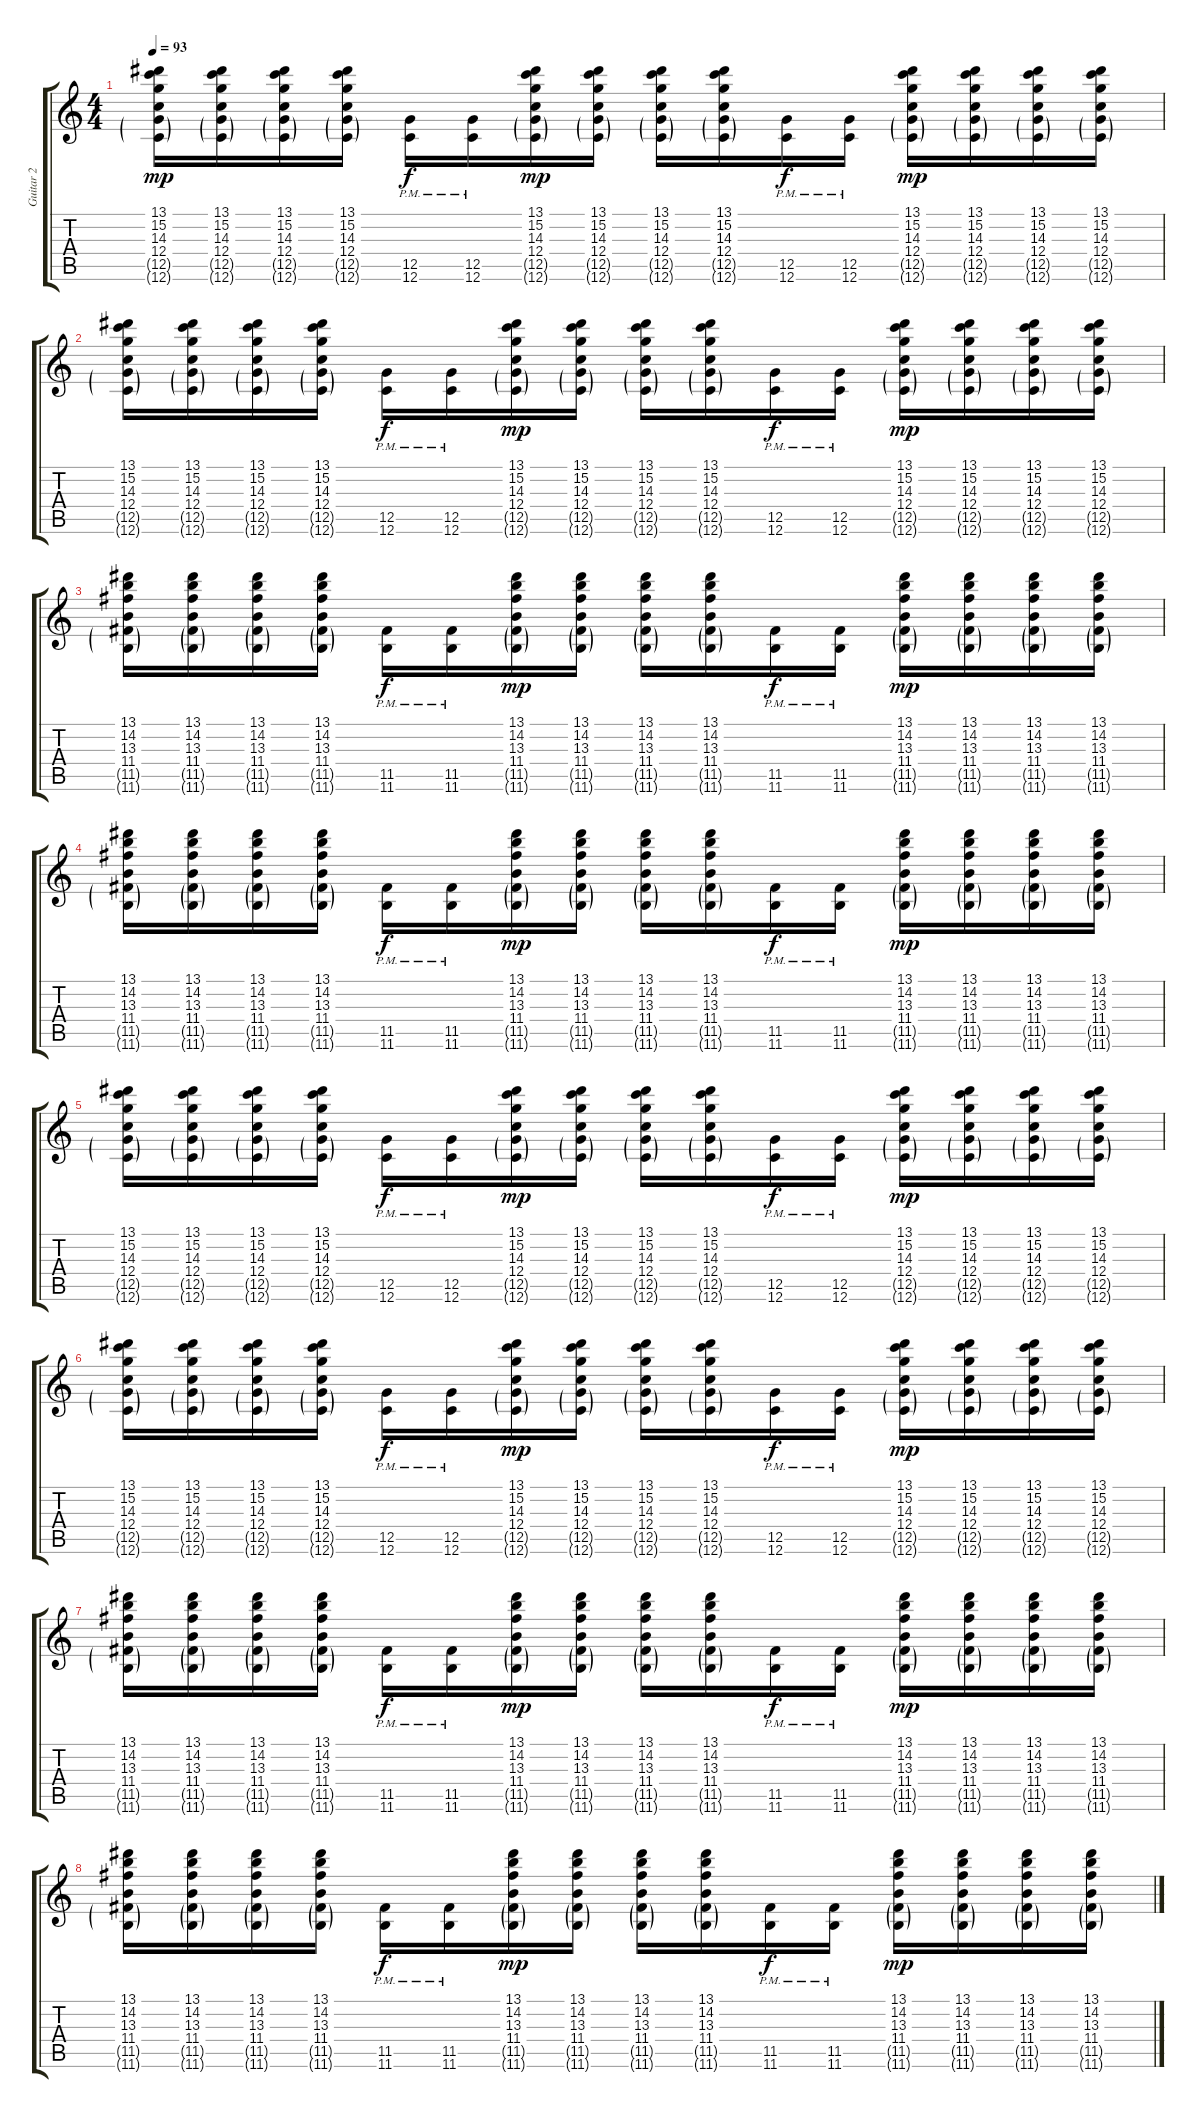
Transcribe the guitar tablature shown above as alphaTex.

\track ("Guitar 2" "Guitar 2") {instrument electricguitarclean}
\staff {score tabs}
\tuning (D4 A3 F3 C3 G2 C2) {hide}
\ts (4 4)
\tempo 93
\clef g2
\ks c
(13.1 15.2 14.3 12.4 12.5{g} 12.6{g}).16{dy mp} (13.1 15.2 14.3 12.4 12.5{g} 12.6{g}).16 (13.1 15.2 14.3 12.4 12.5{g} 12.6{g}).16 (13.1 15.2 14.3 12.4 12.5{g} 12.6{g}).16 (12.5{pm} 12.6{pm}).16{dy f} (12.5{pm} 12.6{pm}).16 (13.1 15.2 14.3 12.4 12.5{g} 12.6{g}).16{dy mp} (13.1 15.2 14.3 12.4 12.5{g} 12.6{g}).16 (13.1 15.2 14.3 12.4 12.5{g} 12.6{g}).16 (13.1 15.2 14.3 12.4 12.5{g} 12.6{g}).16 (12.5{pm} 12.6{pm}).16{dy f} (12.5{pm} 12.6{pm}).16 (13.1 15.2 14.3 12.4 12.5{g} 12.6{g}).16{dy mp} (13.1 15.2 14.3 12.4 12.5{g} 12.6{g}).16 (13.1 15.2 14.3 12.4 12.5{g} 12.6{g}).16 (13.1 15.2 14.3 12.4 12.5{g} 12.6{g}).16 |
(13.1 15.2 14.3 12.4 12.5{g} 12.6{g}).16 (13.1 15.2 14.3 12.4 12.5{g} 12.6{g}).16 (13.1 15.2 14.3 12.4 12.5{g} 12.6{g}).16 (13.1 15.2 14.3 12.4 12.5{g} 12.6{g}).16 (12.5{pm} 12.6{pm}).16{dy f} (12.5{pm} 12.6{pm}).16 (13.1 15.2 14.3 12.4 12.5{g} 12.6{g}).16{dy mp} (13.1 15.2 14.3 12.4 12.5{g} 12.6{g}).16 (13.1 15.2 14.3 12.4 12.5{g} 12.6{g}).16 (13.1 15.2 14.3 12.4 12.5{g} 12.6{g}).16 (12.5{pm} 12.6{pm}).16{dy f} (12.5{pm} 12.6{pm}).16 (13.1 15.2 14.3 12.4 12.5{g} 12.6{g}).16{dy mp} (13.1 15.2 14.3 12.4 12.5{g} 12.6{g}).16 (13.1 15.2 14.3 12.4 12.5{g} 12.6{g}).16 (13.1 15.2 14.3 12.4 12.5{g} 12.6{g}).16 |
(13.1 14.2 13.3 11.4 11.5{g} 11.6{g}).16 (13.1 14.2 13.3 11.4 11.5{g} 11.6{g}).16 (13.1 14.2 13.3 11.4 11.5{g} 11.6{g}).16 (13.1 14.2 13.3 11.4 11.5{g} 11.6{g}).16 (11.5{pm} 11.6{pm}).16{dy f} (11.5{pm} 11.6{pm}).16 (13.1 14.2 13.3 11.4 11.5{g} 11.6{g}).16{dy mp} (13.1 14.2 13.3 11.4 11.5{g} 11.6{g}).16 (13.1 14.2 13.3 11.4 11.5{g} 11.6{g}).16 (13.1 14.2 13.3 11.4 11.5{g} 11.6{g}).16 (11.5{pm} 11.6{pm}).16{dy f} (11.5{pm} 11.6{pm}).16 (13.1 14.2 13.3 11.4 11.5{g} 11.6{g}).16{dy mp} (13.1 14.2 13.3 11.4 11.5{g} 11.6{g}).16 (13.1 14.2 13.3 11.4 11.5{g} 11.6{g}).16 (13.1 14.2 13.3 11.4 11.5{g} 11.6{g}).16 |
(13.1 14.2 13.3 11.4 11.5{g} 11.6{g}).16 (13.1 14.2 13.3 11.4 11.5{g} 11.6{g}).16 (13.1 14.2 13.3 11.4 11.5{g} 11.6{g}).16 (13.1 14.2 13.3 11.4 11.5{g} 11.6{g}).16 (11.5{pm} 11.6{pm}).16{dy f} (11.5{pm} 11.6{pm}).16 (13.1 14.2 13.3 11.4 11.5{g} 11.6{g}).16{dy mp} (13.1 14.2 13.3 11.4 11.5{g} 11.6{g}).16 (13.1 14.2 13.3 11.4 11.5{g} 11.6{g}).16 (13.1 14.2 13.3 11.4 11.5{g} 11.6{g}).16 (11.5{pm} 11.6{pm}).16{dy f} (11.5{pm} 11.6{pm}).16 (13.1 14.2 13.3 11.4 11.5{g} 11.6{g}).16{dy mp} (13.1 14.2 13.3 11.4 11.5{g} 11.6{g}).16 (13.1 14.2 13.3 11.4 11.5{g} 11.6{g}).16 (13.1 14.2 13.3 11.4 11.5{g} 11.6{g}).16 |
(13.1 15.2 14.3 12.4 12.5{g} 12.6{g}).16 (13.1 15.2 14.3 12.4 12.5{g} 12.6{g}).16 (13.1 15.2 14.3 12.4 12.5{g} 12.6{g}).16 (13.1 15.2 14.3 12.4 12.5{g} 12.6{g}).16 (12.5{pm} 12.6{pm}).16{dy f} (12.5{pm} 12.6{pm}).16 (13.1 15.2 14.3 12.4 12.5{g} 12.6{g}).16{dy mp} (13.1 15.2 14.3 12.4 12.5{g} 12.6{g}).16 (13.1 15.2 14.3 12.4 12.5{g} 12.6{g}).16 (13.1 15.2 14.3 12.4 12.5{g} 12.6{g}).16 (12.5{pm} 12.6{pm}).16{dy f} (12.5{pm} 12.6{pm}).16 (13.1 15.2 14.3 12.4 12.5{g} 12.6{g}).16{dy mp} (13.1 15.2 14.3 12.4 12.5{g} 12.6{g}).16 (13.1 15.2 14.3 12.4 12.5{g} 12.6{g}).16 (13.1 15.2 14.3 12.4 12.5{g} 12.6{g}).16 |
(13.1 15.2 14.3 12.4 12.5{g} 12.6{g}).16 (13.1 15.2 14.3 12.4 12.5{g} 12.6{g}).16 (13.1 15.2 14.3 12.4 12.5{g} 12.6{g}).16 (13.1 15.2 14.3 12.4 12.5{g} 12.6{g}).16 (12.5{pm} 12.6{pm}).16{dy f} (12.5{pm} 12.6{pm}).16 (13.1 15.2 14.3 12.4 12.5{g} 12.6{g}).16{dy mp} (13.1 15.2 14.3 12.4 12.5{g} 12.6{g}).16 (13.1 15.2 14.3 12.4 12.5{g} 12.6{g}).16 (13.1 15.2 14.3 12.4 12.5{g} 12.6{g}).16 (12.5{pm} 12.6{pm}).16{dy f} (12.5{pm} 12.6{pm}).16 (13.1 15.2 14.3 12.4 12.5{g} 12.6{g}).16{dy mp} (13.1 15.2 14.3 12.4 12.5{g} 12.6{g}).16 (13.1 15.2 14.3 12.4 12.5{g} 12.6{g}).16 (13.1 15.2 14.3 12.4 12.5{g} 12.6{g}).16 |
(13.1 14.2 13.3 11.4 11.5{g} 11.6{g}).16 (13.1 14.2 13.3 11.4 11.5{g} 11.6{g}).16 (13.1 14.2 13.3 11.4 11.5{g} 11.6{g}).16 (13.1 14.2 13.3 11.4 11.5{g} 11.6{g}).16 (11.5{pm} 11.6{pm}).16{dy f} (11.5{pm} 11.6{pm}).16 (13.1 14.2 13.3 11.4 11.5{g} 11.6{g}).16{dy mp} (13.1 14.2 13.3 11.4 11.5{g} 11.6{g}).16 (13.1 14.2 13.3 11.4 11.5{g} 11.6{g}).16 (13.1 14.2 13.3 11.4 11.5{g} 11.6{g}).16 (11.5{pm} 11.6{pm}).16{dy f} (11.5{pm} 11.6{pm}).16 (13.1 14.2 13.3 11.4 11.5{g} 11.6{g}).16{dy mp} (13.1 14.2 13.3 11.4 11.5{g} 11.6{g}).16 (13.1 14.2 13.3 11.4 11.5{g} 11.6{g}).16 (13.1 14.2 13.3 11.4 11.5{g} 11.6{g}).16 |
(13.1 14.2 13.3 11.4 11.5{g} 11.6{g}).16 (13.1 14.2 13.3 11.4 11.5{g} 11.6{g}).16 (13.1 14.2 13.3 11.4 11.5{g} 11.6{g}).16 (13.1 14.2 13.3 11.4 11.5{g} 11.6{g}).16 (11.5{pm} 11.6{pm}).16{dy f} (11.5{pm} 11.6{pm}).16 (13.1 14.2 13.3 11.4 11.5{g} 11.6{g}).16{dy mp} (13.1 14.2 13.3 11.4 11.5{g} 11.6{g}).16 (13.1 14.2 13.3 11.4 11.5{g} 11.6{g}).16 (13.1 14.2 13.3 11.4 11.5{g} 11.6{g}).16 (11.5{pm} 11.6{pm}).16{dy f} (11.5{pm} 11.6{pm}).16 (13.1 14.2 13.3 11.4 11.5{g} 11.6{g}).16{dy mp} (13.1 14.2 13.3 11.4 11.5{g} 11.6{g}).16 (13.1 14.2 13.3 11.4 11.5{g} 11.6{g}).16 (13.1 14.2 13.3 11.4 11.5{g} 11.6{g}).16
